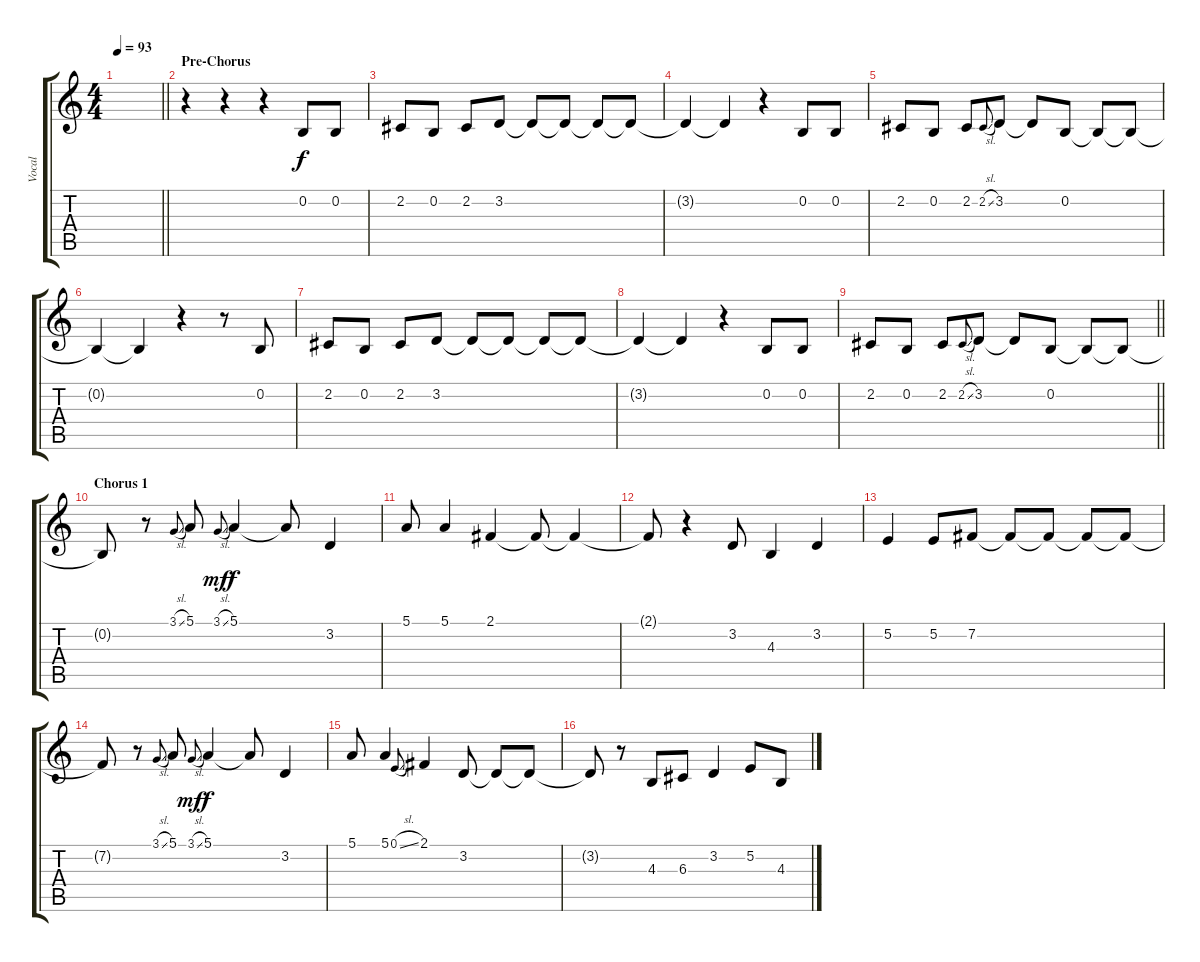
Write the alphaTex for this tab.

\track ("Vocal" "Vocal") {instrument flute bank 2}
\staff {score tabs}
\tuning (E4 B3 G3 D3 A2 E2) {hide}
\ts (4 4)
\tempo 93
\clef g2
\barLineRight lightlight
\ks c
|
\section ("" "Pre-Chorus")
r.4 r.4 r.4 0.2.8 0.2.8 |
2.2.8 0.2.8 2.2.8 3.2.8 3.2{t}.8 3.2{t}.8 3.2{t}.8 3.2{t}.8 |
3.2{t}.4 3.2{t}.4 r.4 0.2.8 0.2.8 |
2.2.8 0.2.8 2.2.8 2.2{sl}.8{gr onbeat} 3.2.8 3.2{t}.8 0.2.8 0.2{t}.8 0.2{t}.8 |
0.2{t}.4 0.2{t}.4 r.4 r.8 0.2.8 |
2.2.8 0.2.8 2.2.8 3.2.8 3.2{t}.8 3.2{t}.8 3.2{t}.8 3.2{t}.8 |
3.2{t}.4 3.2{t}.4 r.4 0.2.8 0.2.8 |
\barLineRight lightlight
2.2.8 0.2.8 2.2.8 2.2{sl}.8{gr onbeat} 3.2.8 3.2{t}.8 0.2.8 0.2{t}.8 0.2{t}.8 |
\section ("" "Chorus 1")
0.2{t}.8 r.8 3.1{sl}.8{gr onbeat} 5.1.8 3.1{sl}.8{gr onbeat dy mf} 5.1.4{dy f} 5.1{t}.8 3.2.4 |
5.1.8 5.1.4 2.1.4 2.1{t}.8 2.1{t}.4 |
2.1{t}.8 r.4 3.2.8 4.3.4 3.2.4 |
5.2.4 5.2.8 7.2.8 7.2{t}.8 7.2{t}.8 7.2{t}.8 7.2{t}.8 |
7.2{t}.8 r.8 3.1{sl}.8{gr onbeat} 5.1.8 3.1{sl}.8{gr onbeat dy mf} 5.1.4{dy f} 5.1{t}.8 3.2.4 |
5.1.8 5.1.4 0.1{sl}.8{gr onbeat} 2.1.4 3.2.8 3.2{t}.8 3.2{t}.8 |
3.2{t}.8 r.8 4.3.8 6.3.8 3.2.4 5.2.8 4.3.8
